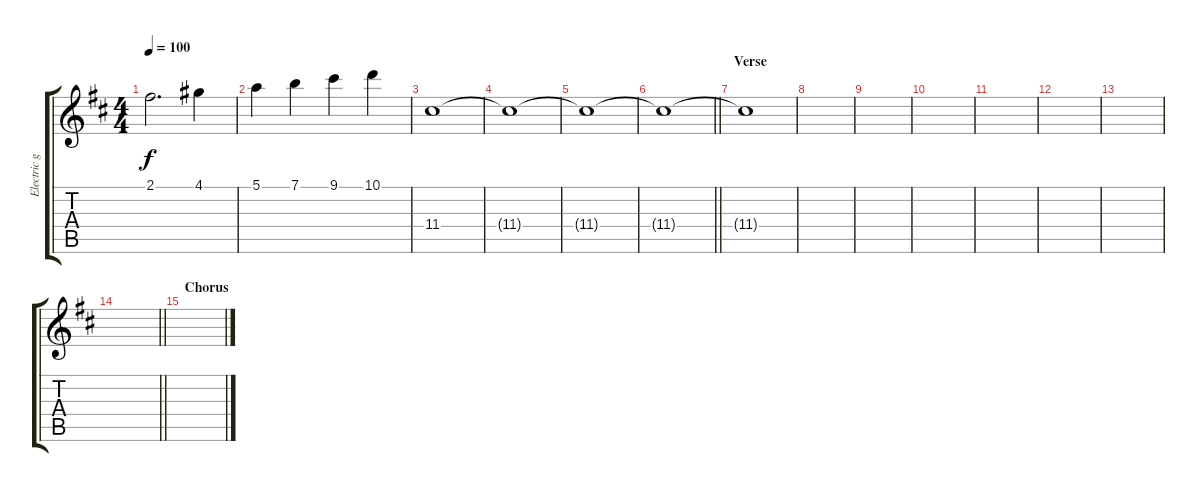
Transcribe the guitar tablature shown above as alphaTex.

\track ("Electric guitar 3" "Electric g") {instrument overdrivenguitar}
\staff {score tabs}
\tuning (E4 B3 G3 D3 A2 E2) {hide}
\ts (4 4)
\tempo 100
\clef g2
\ks d
2.1.2{d dy f} 4.1.4 |
5.1.4 7.1.4 9.1.4 10.1.4 |
11.4.1 |
11.4{t}.1 |
11.4{t}.1 |
\barLineRight lightlight
11.4{t}.1 |
\section ("" "Verse")
11.4{t}.1{volume 3} |
|
|
|
|
|
|
\barLineRight lightlight
|
\section ("" "Chorus")
